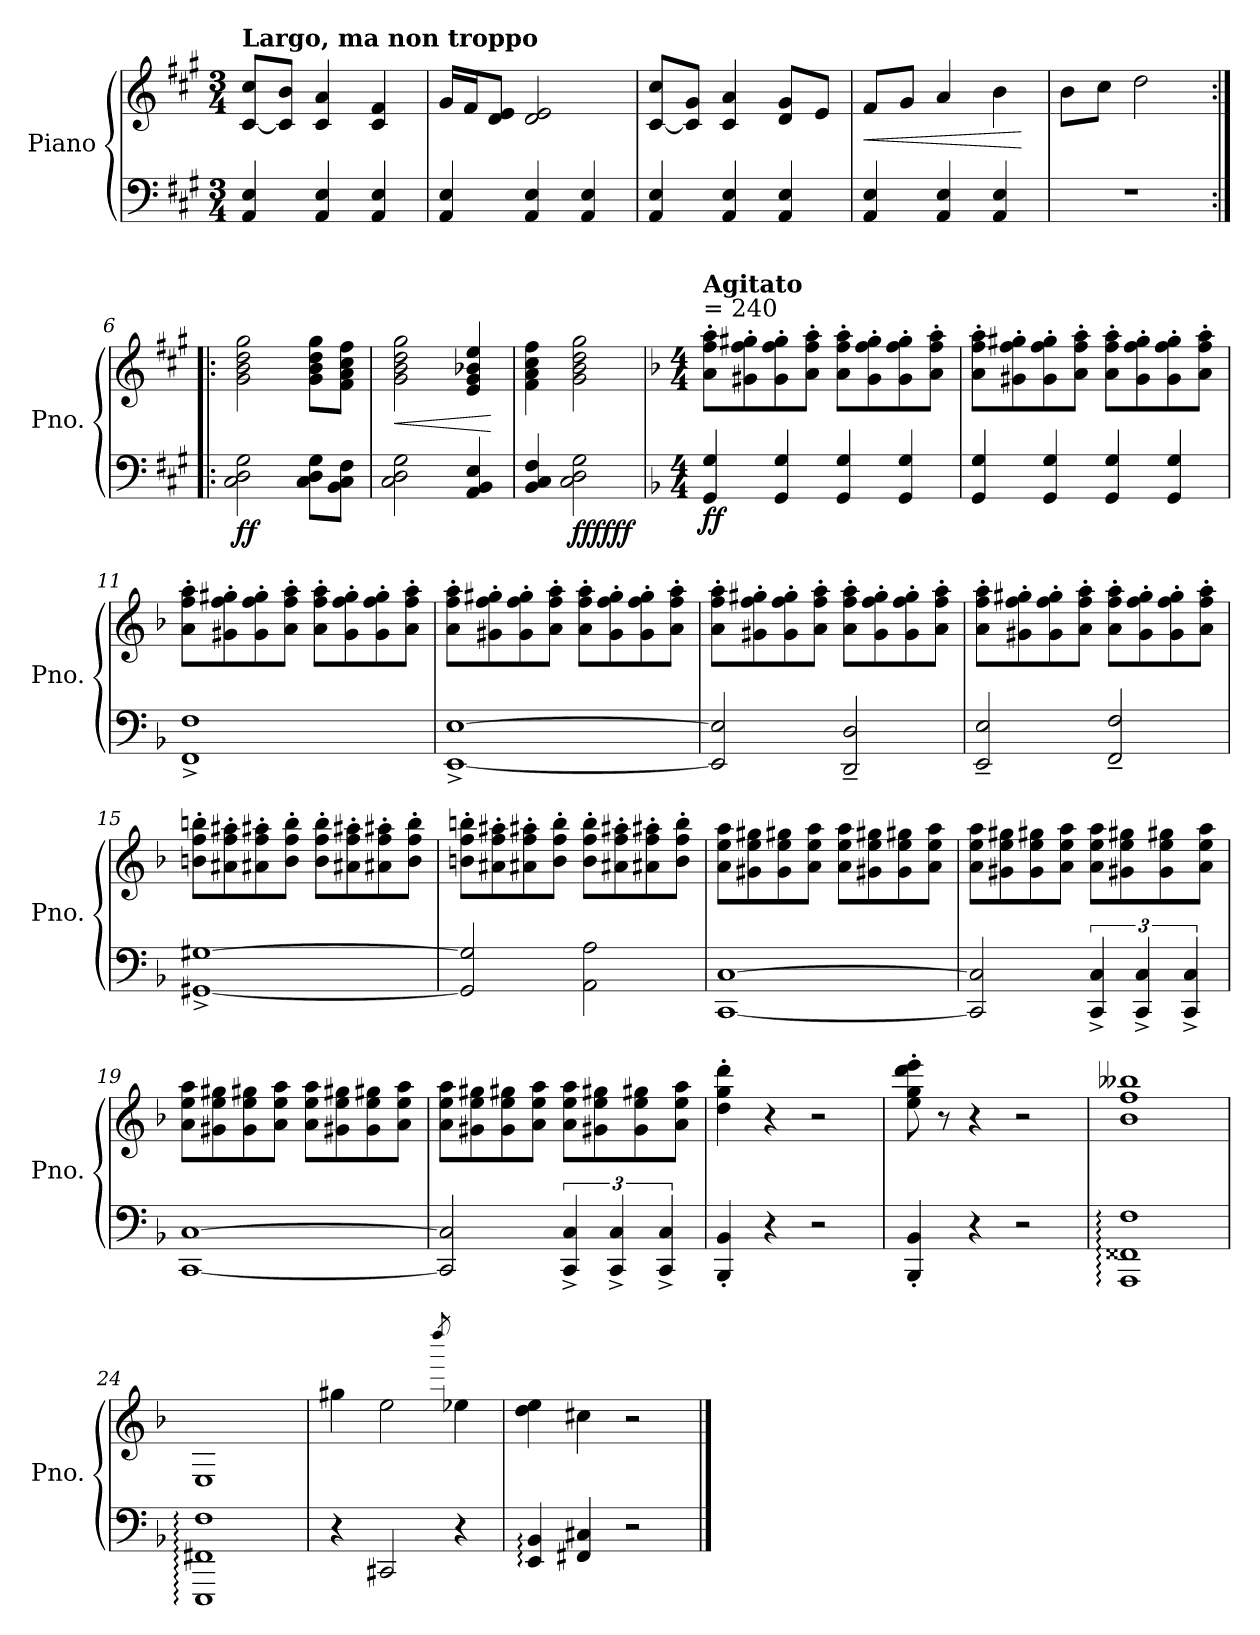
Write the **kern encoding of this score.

**kern	**kern	**dynam
*part1	*part1	*part1
*staff2	*staff1	*staff1/2
*I"Piano	*	*
*I'Pno.	*	*
*clefF4	*clefG2	*
*k[f#c#g#]	*k[f#c#g#]	*
*M3/4	*M3/4	*
*MM60	*MM60	*
=1	=1	=1
!	!LO:TX:a:B:t=Largo, ma non troppo	!
!	!	!LO:DY:b=2
!	!	!LO:DY:n=1:b
4AA/ 4E/	[8c#/ 8cc#/L	pp mp
.	8c#/] 8b/J	.
4AA/ 4E/	4c#/ 4a/	.
4AA/ 4E/	4c#/ 4f#/	.
=2	=2	=2
4AA/ 4E/	16g#/LL	.
.	16f#/J	.
.	8d/ 8e/J	.
4AA/ 4E/	2d/ 2e/	.
4AA/ 4E/	.	.
=3	=3	=3
4AA/ 4E/	[8c#/ 8cc#/L	.
.	8c#/] 8g#/J	.
4AA/ 4E/	4c#/ 4a/	.
4AA/ 4E/	8d/ 8g#/L	.
.	8e/J	.
=4	=4	=4
!	!	!LO:HP:b
4AA/ 4E/	8f#/L	<
.	8g#/J	.
4AA/ 4E/	4a/	.
4AA/ 4E/	4b\	.
.	.	[
=5	=5	=5
2.r	8b\L	.
.	8cc#\J	.
.	2dd\	.
=6:|!|:	=6:|!|:	=6:|!|:
!	!	!LO:DY:b=2
!	!	!LO:DY:n=1:b
2C#\ 2D\ 2G#\	2g#\ 2b\ 2dd\ 2gg#\	f f
8C#\ 8D\ 8G#\L	8g#\ 8b\ 8dd\ 8gg#\L	.
8BB\ 8C#\ 8F#\J	8f#\ 8a\ 8cc#\ 8ff#\J	.
=7	=7	=7
!	!	!LO:HP:b
2C#\ 2D\ 2G#\	2g#\ 2b\ 2dd\ 2gg#\	<
*	*MM80	*
4AA/ 4BB/ 4E/	4e/ 4g#/ 4b-X/ 4ee/	.
.	.	[
!!LO:LB:g=z
=8	=8	=8
4BB/ 4C#/ 4F#/	4f#\ 4a\ 4cc#\ 4ff#\	.
!	!	!LO:DY:b=2
!	!	!LO:DY:n=1:b
2C#\ 2D\ 2G#\	2g#\ 2b\ 2dd\ 2gg#\	fff fff
=9	=9	=9
*k[b-]	*k[b-]	*
*M4/4	*M4/4	*
!	!LO:TX:a:t== 240	!
!	!LO:TX:a:B:t=Agitato	!
!	!	!LO:DY:b=2
!	!	!LO:DY:n=1:b
4GG/ 4G/	8a\' 8ff\' 8aa\'L	f f
.	8g#X\' 8ff\' 8gg#X\'	.
4GG/ 4G/	8g#\' 8ff\' 8gg#\'	.
.	8a\' 8ff\' 8aa\'J	.
4GG/ 4G/	8a\' 8ff\' 8aa\'L	.
.	8g#\' 8ff\' 8gg#\'	.
4GG/ 4G/	8g#\' 8ff\' 8gg#\'	.
.	8a\' 8ff\' 8aa\'J	.
=10	=10	=10
4GG/ 4G/	8a\' 8ff\' 8aa\'L	.
.	8g#X\' 8ff\' 8gg#X\'	.
4GG/ 4G/	8g#\' 8ff\' 8gg#\'	.
.	8a\' 8ff\' 8aa\'J	.
4GG/ 4G/	8a\' 8ff\' 8aa\'L	.
.	8g#\' 8ff\' 8gg#\'	.
4GG/ 4G/	8g#\' 8ff\' 8gg#\'	.
.	8a\' 8ff\' 8aa\'J	.
=11	=11	=11
1FF^ 1F^	8a\' 8ff\' 8aa\'L	.
.	8g#X\' 8ff\' 8gg#X\'	.
.	8g#\' 8ff\' 8gg#\'	.
.	8a\' 8ff\' 8aa\'J	.
.	8a\' 8ff\' 8aa\'L	.
.	8g#\' 8ff\' 8gg#\'	.
.	8g#\' 8ff\' 8gg#\'	.
.	8a\' 8ff\' 8aa\'J	.
!!LO:LB:g=z
=12	=12	=12
[1EE^ [1E^	8a\' 8ff\' 8aa\'L	.
.	8g#X\' 8ff\' 8gg#X\'	.
.	8g#\' 8ff\' 8gg#\'	.
.	8a\' 8ff\' 8aa\'J	.
.	8a\' 8ff\' 8aa\'L	.
.	8g#\' 8ff\' 8gg#\'	.
.	8g#\' 8ff\' 8gg#\'	.
.	8a\' 8ff\' 8aa\'J	.
=13	=13	=13
2EE/] 2E/]	8a\' 8ff\' 8aa\'L	.
.	8g#X\' 8ff\' 8gg#X\'	.
.	8g#\' 8ff\' 8gg#\'	.
.	8a\' 8ff\' 8aa\'J	.
2DD/~ 2D/~	8a\' 8ff\' 8aa\'L	.
.	8g#\' 8ff\' 8gg#\'	.
.	8g#\' 8ff\' 8gg#\'	.
.	8a\' 8ff\' 8aa\'J	.
=14	=14	=14
2EE/~ 2E/~	8a\' 8ff\' 8aa\'L	.
.	8g#X\' 8ff\' 8gg#X\'	.
.	8g#\' 8ff\' 8gg#\'	.
.	8a\' 8ff\' 8aa\'J	.
2FF/~ 2F/~	8a\' 8ff\' 8aa\'L	.
.	8g#\' 8ff\' 8gg#\'	.
.	8g#\' 8ff\' 8gg#\'	.
.	8a\' 8ff\' 8aa\'J	.
!!LO:LB:g=z
=15	=15	=15
[1GG#X^ [1G#X^	8bn\' 8ff\' 8bbn\'L	.
.	8a#X\' 8ff\' 8aa#X\'	.
.	8a#X\' 8ff\' 8aa#X\'	.
.	8b\' 8ff\' 8bb\'J	.
.	8b\' 8ff\' 8bb\'L	.
.	8a#X\' 8ff\' 8aa#X\'	.
.	8a#X\' 8ff\' 8aa#X\'	.
.	8b\' 8ff\' 8bb\'J	.
=16	=16	=16
2GG#/] 2G#/]	8bn\' 8ff\' 8bbn\'L	.
.	8a#X\' 8ff\' 8aa#X\'	.
.	8a#X\' 8ff\' 8aa#X\'	.
.	8b\' 8ff\' 8bb\'J	.
2AA\ 2A\	8b\' 8ff\' 8bb\'L	.
.	8a#X\' 8ff\' 8aa#X\'	.
.	8a#X\' 8ff\' 8aa#X\'	.
.	8b\' 8ff\' 8bb\'J	.
=17	=17	=17
[1CC [1C	8a\ 8ee\ 8aa\L	.
.	8g#X\ 8ee\ 8gg#X\	.
.	8g#\ 8ee\ 8gg#X\	.
.	8a\ 8ee\ 8aa\J	.
.	8a\ 8ee\ 8aa\L	.
.	8g#X\ 8ee\ 8gg#X\	.
.	8g#\ 8ee\ 8gg#X\	.
.	8a\ 8ee\ 8aa\J	.
!!LO:LB:g=z
=18	=18	=18
2CC/] 2C/]	8a\ 8ee\ 8aa\L	.
.	8g#X\ 8ee\ 8gg#X\	.
.	8g#\ 8ee\ 8gg#X\	.
.	8a\ 8ee\ 8aa\J	.
6CC/^ 6C/^	8a\ 8ee\ 8aa\L	.
.	8g#X\ 8ee\ 8gg#X\	.
6CC/^ 6C/^	.	.
.	8g#\ 8ee\ 8gg#X\	.
6CC/^ 6C/^	.	.
.	8a\ 8ee\ 8aa\J	.
=19	=19	=19
[1CC [1C	8a\ 8ee\ 8aa\L	.
.	8g#X\ 8ee\ 8gg#X\	.
.	8g#\ 8ee\ 8gg#X\	.
.	8a\ 8ee\ 8aa\J	.
.	8a\ 8ee\ 8aa\L	.
.	8g#X\ 8ee\ 8gg#X\	.
.	8g#\ 8ee\ 8gg#X\	.
.	8a\ 8ee\ 8aa\J	.
=20	=20	=20
2CC/] 2C/]	8a\ 8ee\ 8aa\L	.
.	8g#X\ 8ee\ 8gg#X\	.
.	8g#\ 8ee\ 8gg#X\	.
.	8a\ 8ee\ 8aa\J	.
6CC/^ 6C/^	8a\ 8ee\ 8aa\L	.
.	8g#X\ 8ee\ 8gg#X\	.
6CC/^ 6C/^	.	.
.	8g#\ 8ee\ 8gg#X\	.
6CC/^ 6C/^	.	.
.	8a\ 8ee\ 8aa\J	.
=21	=21	=21
4BBB-/' 4BB-/'	4dd\' 4gg\' 4ddd\'	.
4r	4r	.
2r	2r	.
=22	=22	=22
4BBB-/' 4BB-/'	8ee\' 8gg\' 8ddd\' 8eee\'	.
.	8r	.
4r	4r	.
2r	2r	.
!!LO:PB:g=z
=23	=23	=23
*	*MM80	*
1AAA: 1FF##X: 1F:	1b- 1ff 1bb--X	.
=24	=24	=24
1EEE: 1FF#X: 1F:	1E	.
=25	=25	=25
4r	4gg#X\	.
2CC#X/	2ee\	.
.	8qdddd/	.
4r	4ee-X\	.
=26	=26	=26
4EE/: 4BB-/:	4dd\ 4ee\	.
4FF#X/ 4C#X/	4cc#X\	.
2r	2r	.
==	==	==
*-	*-	*-
